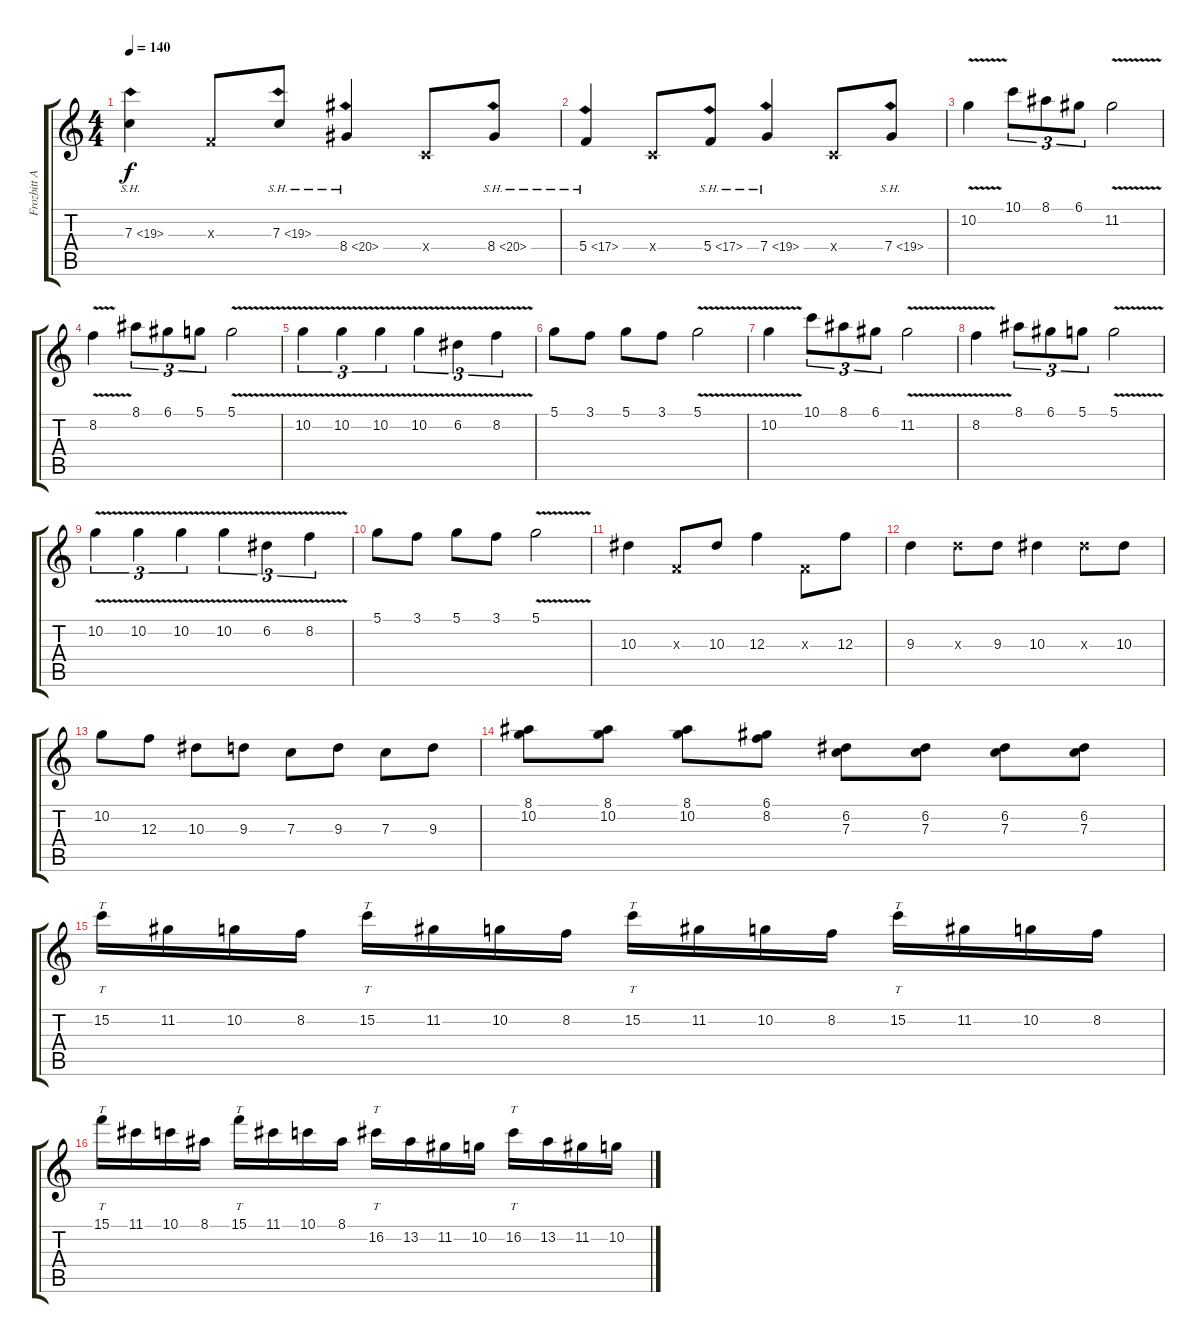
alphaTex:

\track ("Frozbitt Addictorius" "Frozbitt A") {instrument distortionguitar}
\staff {score tabs}
\tuning (D4 A3 F3 C3 G2 C2) {hide}
\ts (4 4)
\tempo 140
\clef g2
\ks c
7.3{sh 12}.4{dy f} 0.3{x}.8 7.3{sh 12}.8 8.4{sh 12}.4 0.4{x}.8 8.4{sh 12}.8 |
5.4{sh 12}.4 0.4{x}.8 5.4{sh 12}.8 7.4{sh 12}.4 0.4{x}.8 7.4{sh 12}.8 |
10.2{v}.4 10.1.8{tu (3 2)} 8.1.8{tu (3 2)} 6.1.8{tu (3 2)} 11.2{v}.2 |
8.2{v}.4 8.1.8{tu (3 2)} 6.1.8{tu (3 2)} 5.1.8{tu (3 2)} 5.1{v}.2 |
10.2{v}.4{tu (3 2)} 10.2{v}.4{tu (3 2)} 10.2{v}.4{tu (3 2)} 10.2{v}.4{tu (3 2)} 6.2{v}.4{tu (3 2)} 8.2{v}.4{tu (3 2)} |
5.1.8 3.1.8 5.1.8 3.1.8 5.1{v}.2 |
10.2{v}.4 10.1.8{tu (3 2)} 8.1.8{tu (3 2)} 6.1.8{tu (3 2)} 11.2{v}.2 |
8.2{v}.4 8.1.8{tu (3 2)} 6.1.8{tu (3 2)} 5.1.8{tu (3 2)} 5.1{v}.2 |
10.2{v}.4{tu (3 2)} 10.2{v}.4{tu (3 2)} 10.2{v}.4{tu (3 2)} 10.2{v}.4{tu (3 2)} 6.2{v}.4{tu (3 2)} 8.2{v}.4{tu (3 2)} |
5.1.8 3.1.8 5.1.8 3.1.8 5.1{v}.2 |
10.3.4 0.3{x}.8 10.3.8 12.3.4 0.3{x}.8 12.3.8 |
9.3.4 9.3{x}.8 9.3.8 10.3.4 10.3{x}.8 10.3.8 |
10.2.8 12.3.8 10.3.8 9.3.8 7.3.8 9.3.8 7.3.8 9.3.8 |
(8.1 10.2).8 (8.1 10.2).8 (8.1 10.2).8 (6.1 8.2).8 (6.2 7.3).8 (6.2 7.3).8 (6.2 7.3).8 (6.2 7.3).8 |
15.2.16{tt} 11.2.16 10.2.16 8.2.16 15.2.16{tt} 11.2.16 10.2.16 8.2.16 15.2.16{tt} 11.2.16 10.2.16 8.2.16 15.2.16{tt} 11.2.16 10.2.16 8.2.16 |
15.1.16{tt} 11.1.16 10.1.16 8.1.16 15.1.16{tt} 11.1.16 10.1.16 8.1.16 16.2.16{tt} 13.2.16 11.2.16 10.2.16 16.2.16{tt} 13.2.16 11.2.16 10.2.16
